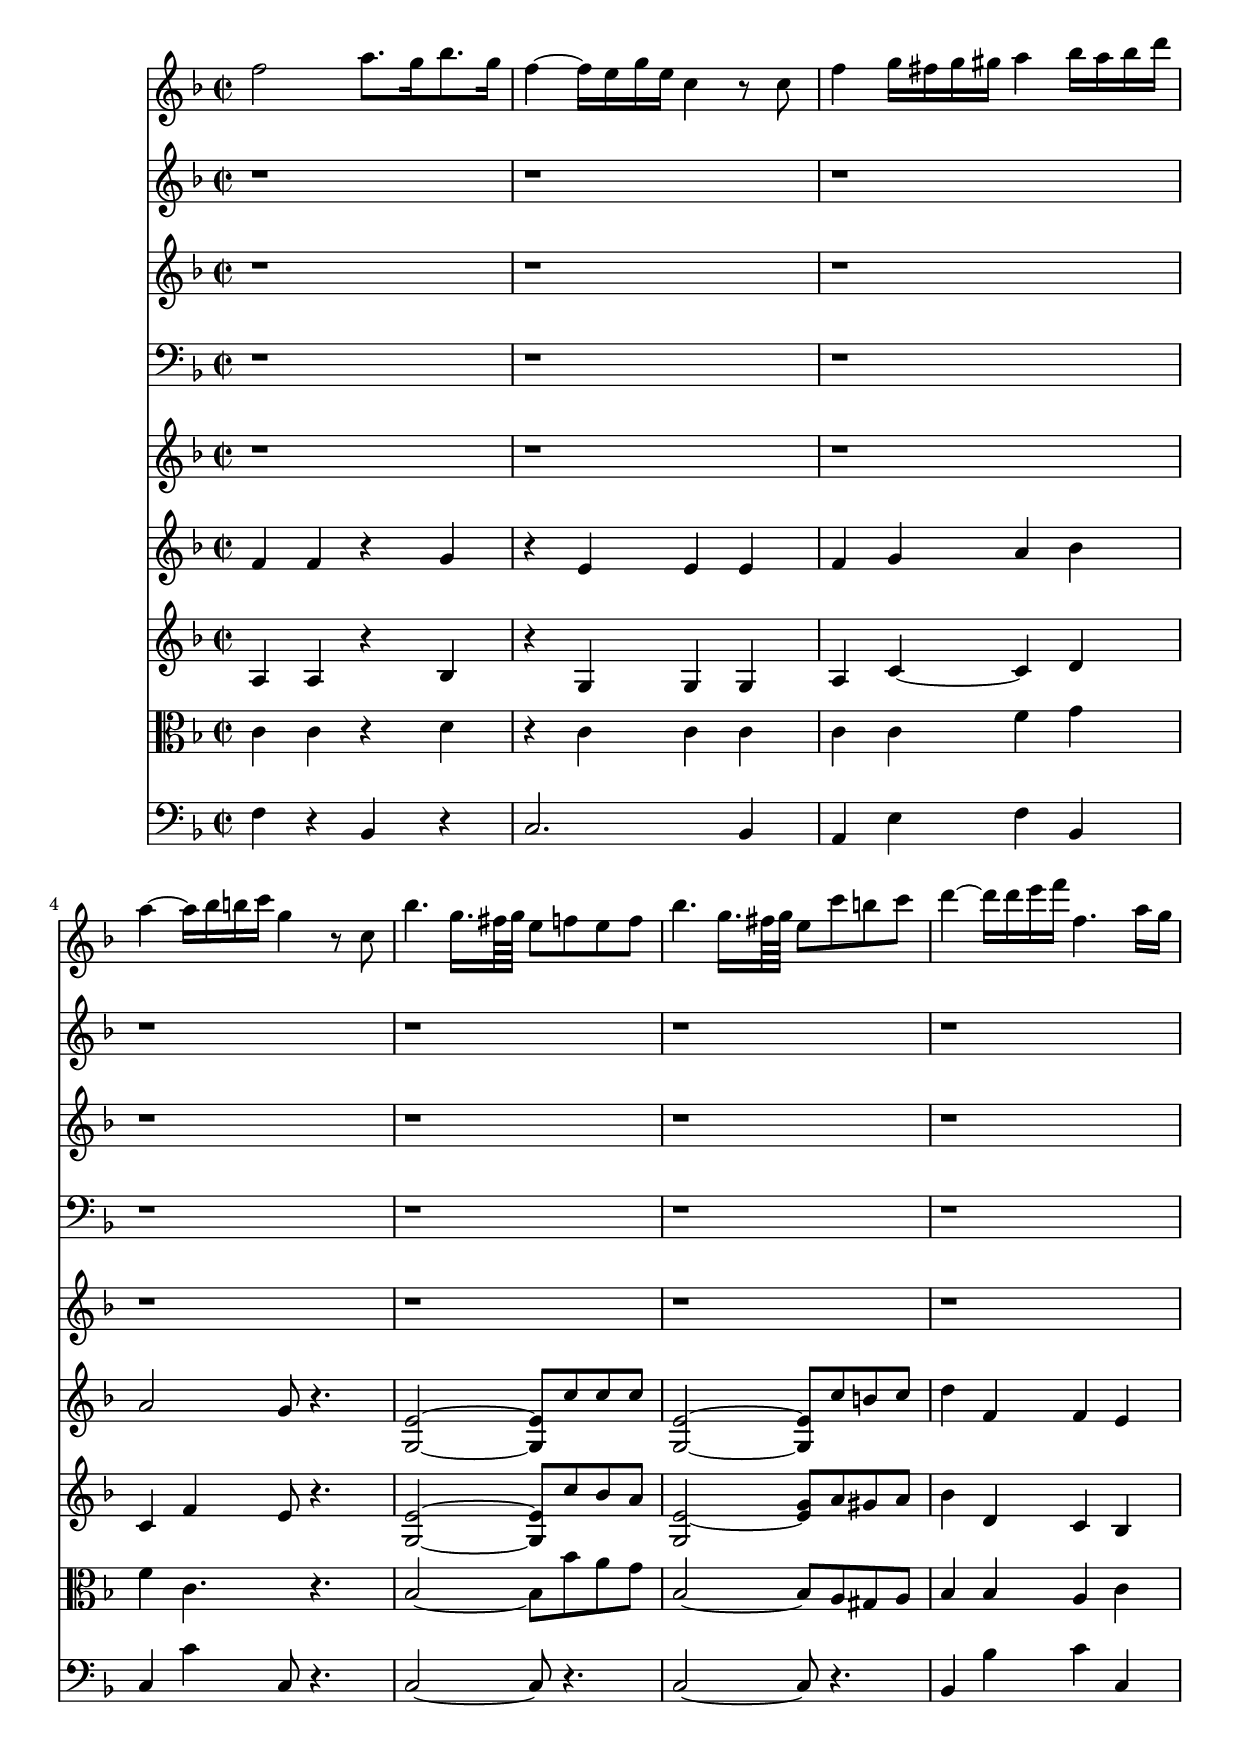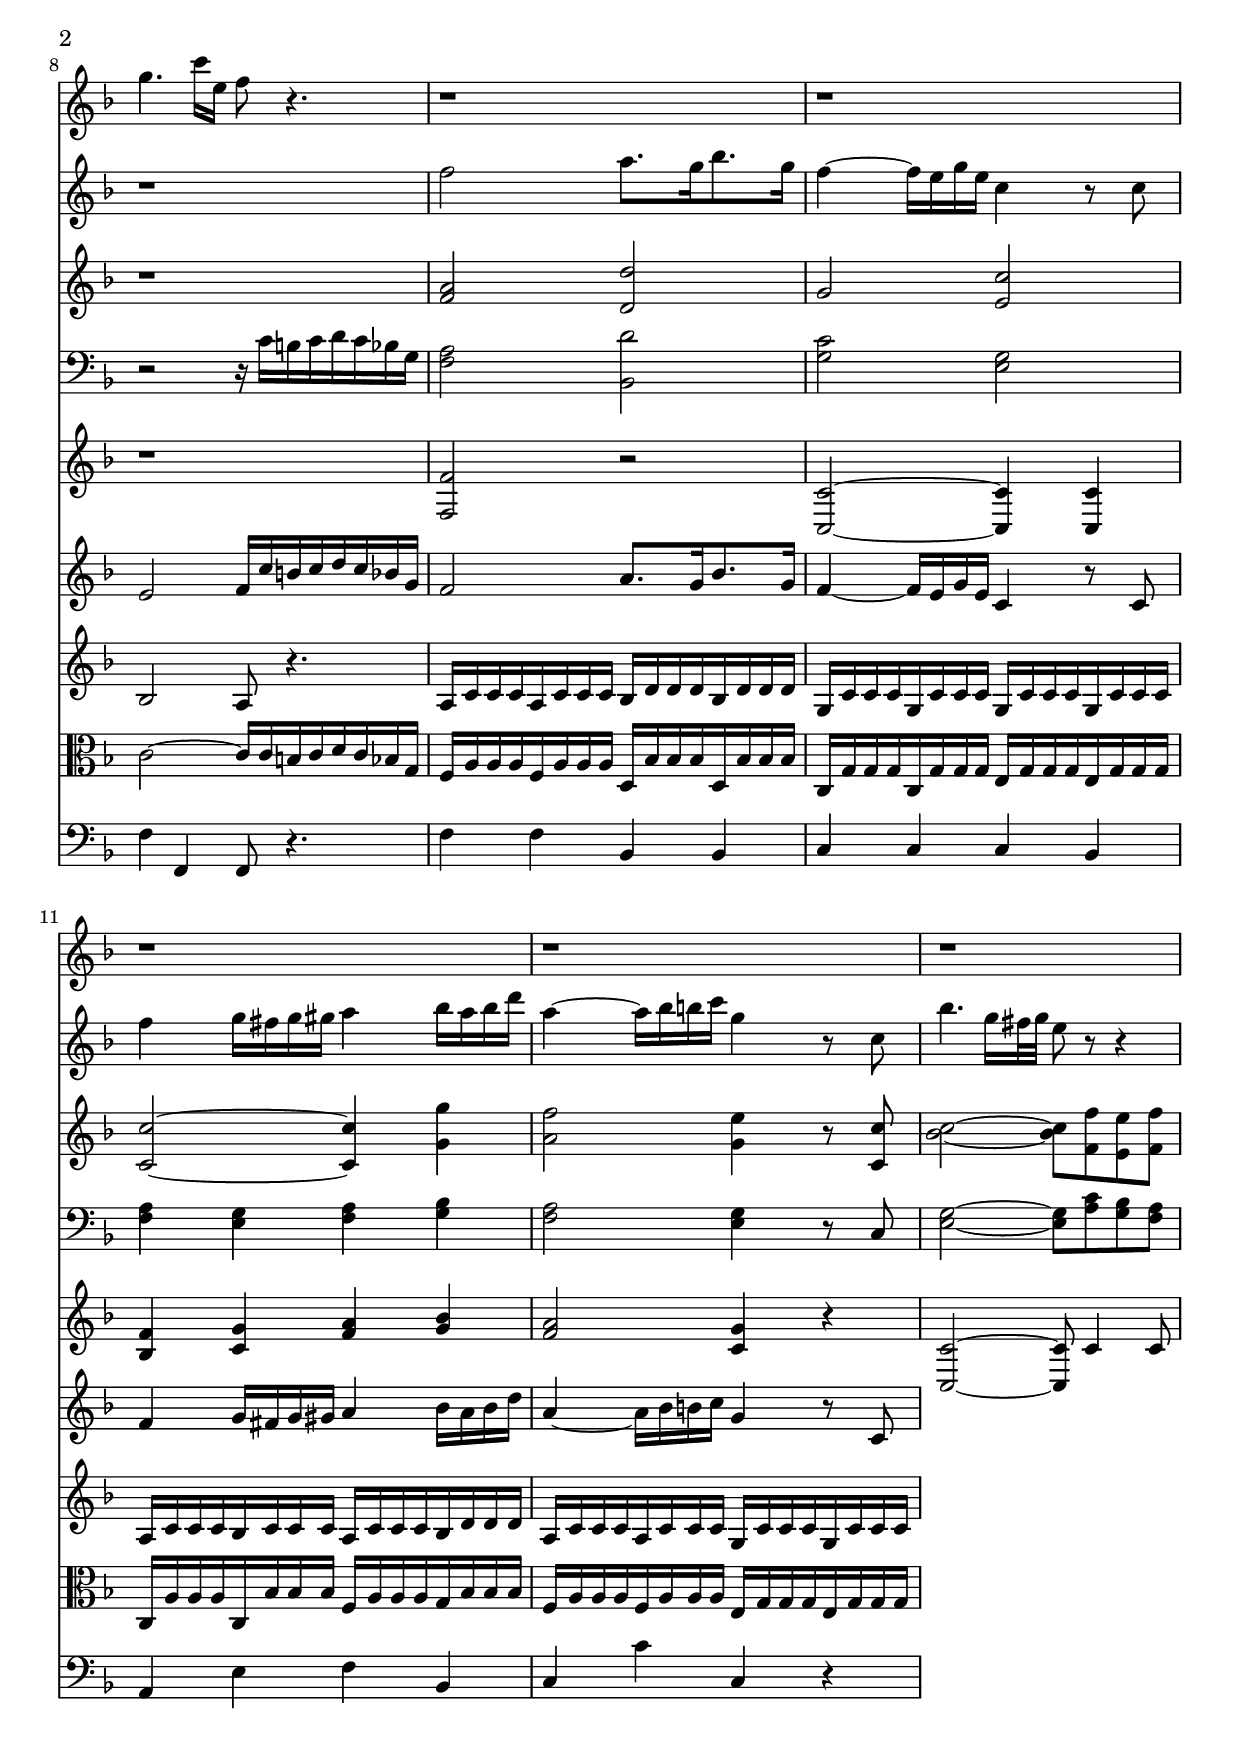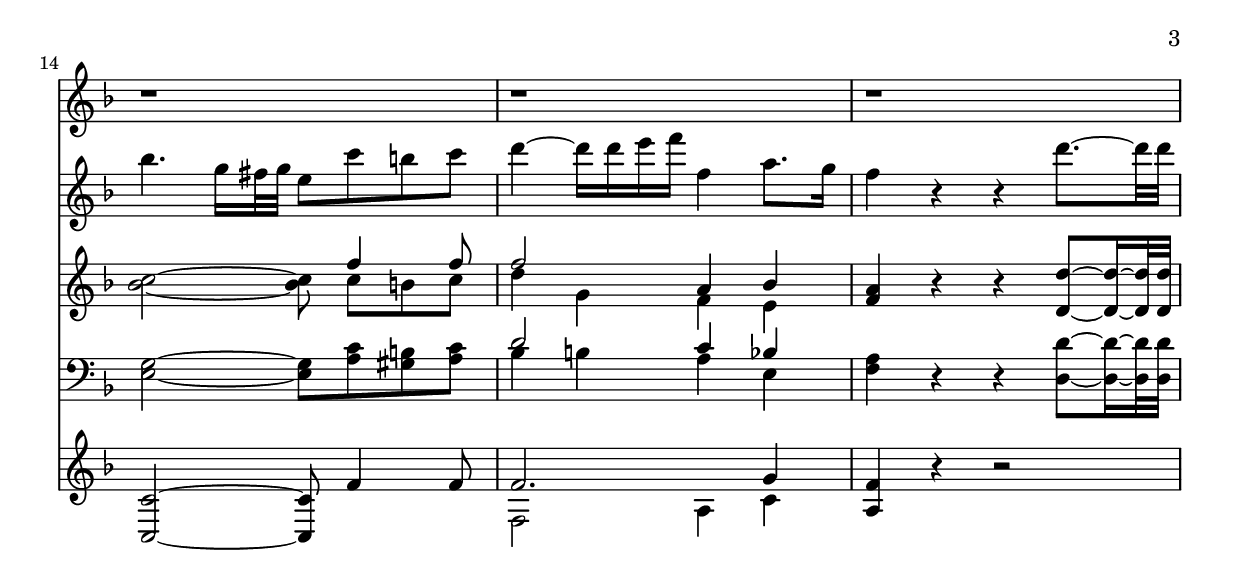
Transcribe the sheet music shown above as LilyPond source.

%  Beethoven's Romanza for Violin Op. 50 in F major

<<

% Violin Solo
\new Staff \relative c'' {
        \key f \major
        \time 2/2
	f2 a8. g16 bes8. g16 
	
	f4 ~ f16 e g e c4 r8 c
	
	f4 g16 fis g gis a4 bes16 a bes d 
	
	a4 ~ a16 bes b c g4 r8 c,8
	
	bes'4. g16. fis64 g e8 f e f
	
	bes4. g16. fis64 g e8 c' b c
	
	d4 ~ d16 d e f f,4. a16 g
	
	g4. c16 e, f8 r4.
	
	r1
	
	r
	
	r
	
	r
	
	r
	
	r
	
	r
	
	r
}

% Flute
\new Staff \relative c'' {
        \key f \major
        \time 2/2
	r1
	
	r
	
	r
	
	r
	
	r
	
	r
	
	r
	
	r
	
	f2 a8. g16 bes8. g16
	
	f4 ~ f16 e g e c4 r8 c
	
	f4 g16 fis g gis a4 bes16 a bes d
	
	a4 ~ a16 bes b c g4 r8 c,
	
	bes'4. g16 fis32 g e8 r r4
	
	bes'4. g16 fis32 g e8 c' b c
	
	d4 ~ d16 d e f f,4 a8. g16
	
	f4 r r d'8. ~ d32 d32
}


% oboe
\new Staff \relative c'' {
        \key f \major
        \time 2/2
	r1
	
	r
	
	r
	
	r
	
	r
	
	r
	
	r
	
	r
	
	< a f >2 < d d, >
	
	g, < c e, >
	
	< c c, > ~ < c c, >4 < g' g, >
	
	< f a, >2 < e g, >4 r8 < c c, >8
	
	< c bes >2 ~ < c bes >8 < f f, > < e e, > < f f, >
	
	< c bes >2 ~ < c bes >8 <<
		{ f4 f8 } \\
		{ c8 b c }
	>>
	
	<<
		{ f2 a,4 bes } \\
		{ d4 g, f e }
	>>
	
	< a f >4 r r < d, d' >8 ~ < d d' >16 ~ < d d' >32 < d d' >
}

% Fagot
\new Staff \relative c' {
	\clef bass
        \key f \major
        \time 2/2
	r1
	
	r
	
	r
	
	r
	
	r
	
	r
	
	r
	
	r2 r16 c b c d c bes g
	
	< a f >2 < d bes, >
	
	< c g > < g e >
	
	< a f >4 < g e > < a f > < bes g >
	
	< a f >2 < g e >4 r8 c,
	
	< e g >2 ~ < e g >8 < a c > < g bes > < f a >
	
	< e g >2 ~ < e g >8 < a c > < gis b > < a c >
	
	<<
		{ d2 c4 bes } \\
		{ bes4 b a e }
	>>
	
	< f a >4 r r < d d' >8 ~ < d d' >16 ~ < d d' >32 < d d' >
	
}

% Horns
\new Staff \relative c {
        \key f \major
	\time 2/2
        r1
	
	r
	
	r
	
	r
	
	r
	
	r
	
	r
	
	r
	
	< f f' >2 r
	
	< c c' >2 ~ < c c' >4 < c c' >
	
	< bes' f' > < c g' > < f a > < g bes >
	
	< f a >2 < c g' >4 r
	
	< c, c' >2 ~ < c c' >8 c'4 c8
	
	< c, c' >2 ~ < c c' >8 f'4 f8
	
	<<
		{ f2. g4 } \\
		{ f,2 a4 c }
	>>
	
	< a f' >4 r r2
}

% Violin I
\new Staff \relative c' {
        \key f \major
        \time 2/2
	f4 f r g
	
	r e e e
	
	f g a bes
	
	a2 g8 r4.
	
	< e g, >2 ~ < e g, >8 c'8 c c
	
	< e, g, >2 ~ < e g, >8 c'8 b c
	
	d4 f, f e
	
	e2 f16 c' b c d c bes g
	
	f2 a8. g16 bes8. g16
	
	f4 ~ f16 e g e c4 r8 c
	
	f4 g16 fis g gis a4 bes16 a bes d
	
	a4 ~ a16 bes b c g4 r8 c,
	
	
}

% Violin II
\new Staff \relative c' {
        \key f \major
        \time 2/2
	a4 a r bes
	
	r g g g
	
	a c ~ c d
	
	c f e8 r4.
	
	< e g, >2 ~ < e g, >8 c'8 bes a
	
	< e g, >2 ~ < e g >8 a gis a
	
	bes4 d, c bes
	
	bes2 a8 r4.
	
	a16 c c c a c c c bes d d d bes d d d
	
	g, c c c g c c c g c c c g c c c
	
	a c c c bes c c c a c c c bes d d d
	
	a c c c a c c c g c c c g c c c
	
}

% Viola
\new Staff \relative c' {
	\clef alto
        \key f \major
        \time 2/2
	c4 c r d
	
	r c c c
	
	c c f g
	
	f c4. r4.
	
	bes2 ~ bes8 bes' a g
	
	bes,2 ~ bes8 a gis a
	
	bes4 bes a c
	
	c2 ~ c16 c b c d c bes g
	
	f16 a a a f a a a d, bes' bes bes d, bes' bes bes
	
	c, g' g g c, g' g g e g g g e g g g
	
	c, a' a a c, bes' bes bes f a a a g bes bes bes
	
	f a a a f a a a e g g g e g g g
	
}

% Cello or Bass
\new Staff \relative c {
	\clef bass
        \key f \major
        \time 2/2
	f4 r bes, r
	
	c2. bes4
	
	a e' f bes,
	
	c c' c,8 r4.
	
	c2 ~ c8 r4.
	
	c2 ~ c8 r4.
	
	bes4 bes' c c,
	
	f f, f8 r4.
	
	f'4 f bes, bes
	
	c c c bes
	
	a e' f bes,
	
	c c' c, r
	
}


>>